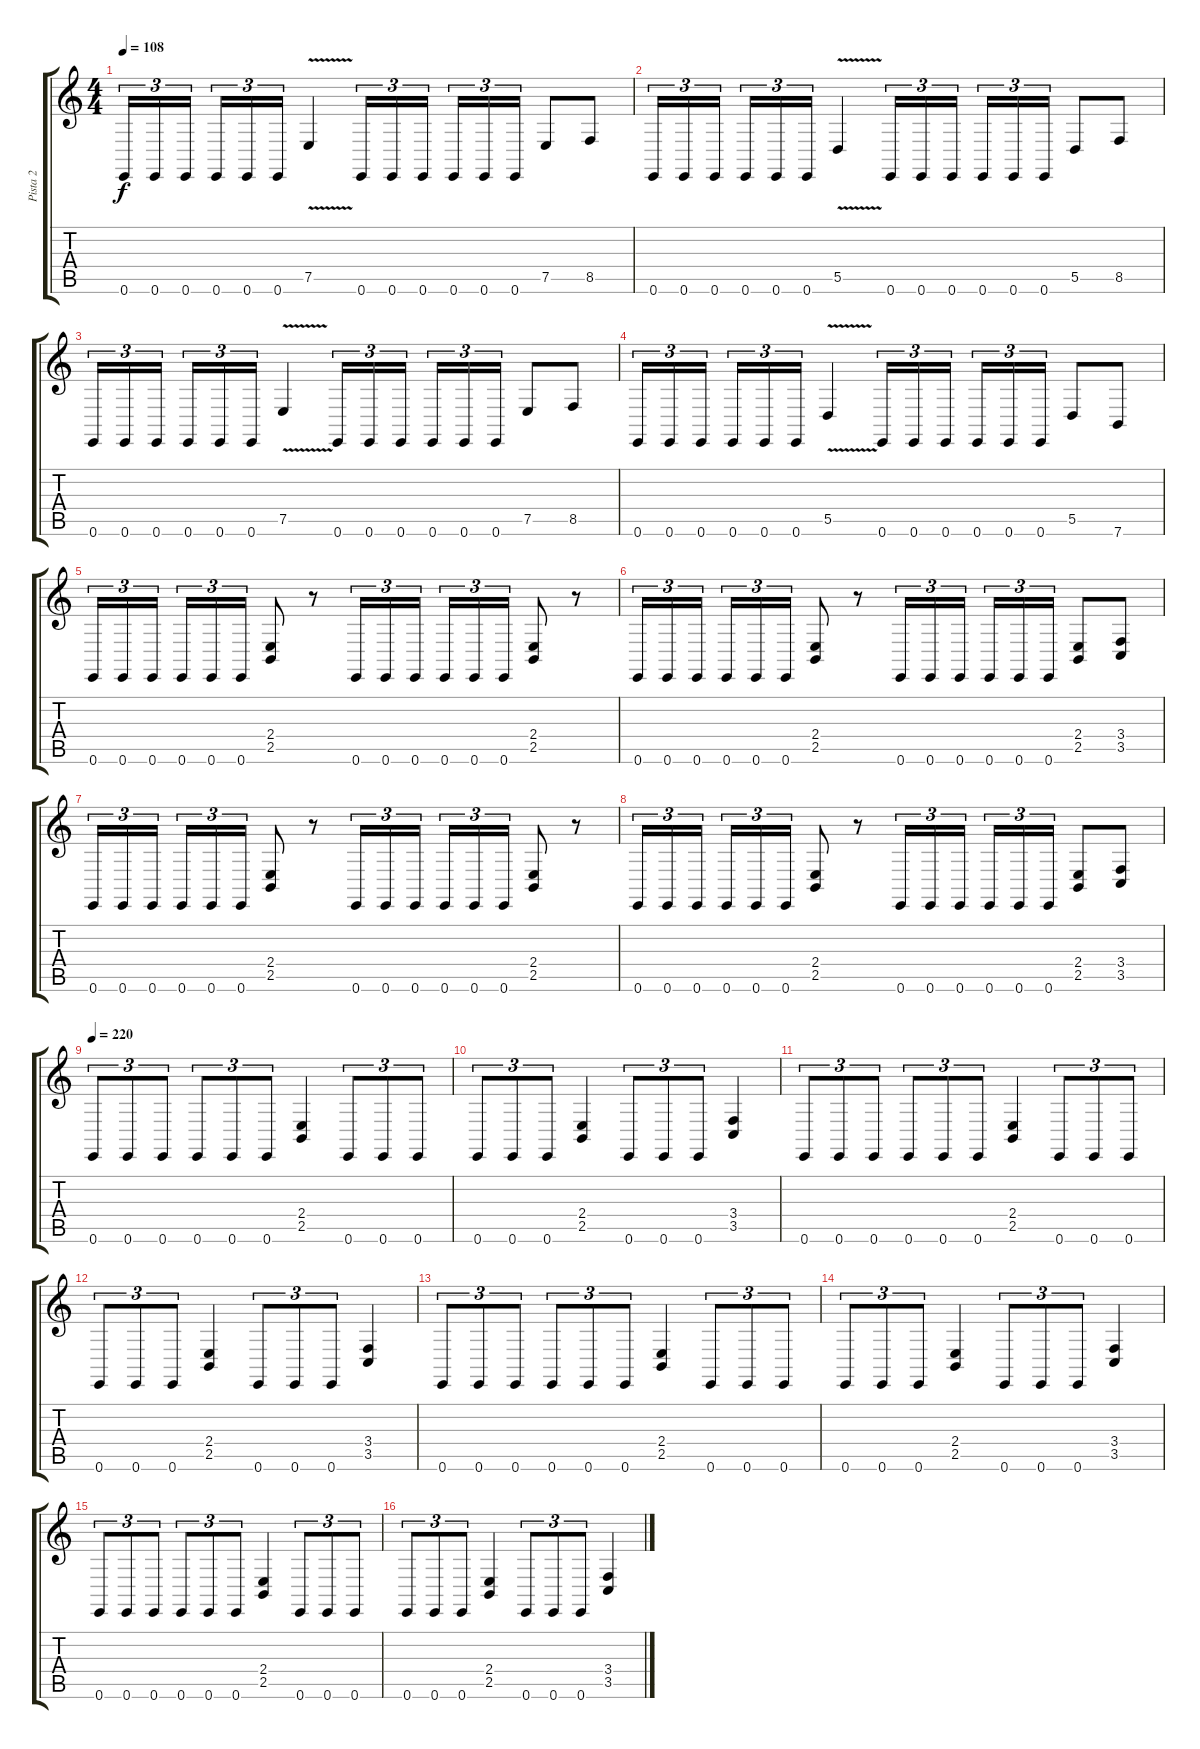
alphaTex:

\track ("Pista 2" "Pista 2") {instrument violin}
\staff {score tabs}
\tuning (E4 B3 G3 D3 A2 E2) {hide}
\ts (4 4)
\tempo 108
\clef g2
\ks c
0.6.16{tu (3 2) dy f} 0.6.16{tu (3 2)} 0.6.16{tu (3 2) beam splitsecondary} 0.6.16{tu (3 2)} 0.6.16{tu (3 2)} 0.6.16{tu (3 2)} 7.5{v}.4 0.6.16{tu (3 2)} 0.6.16{tu (3 2)} 0.6.16{tu (3 2) beam splitsecondary} 0.6.16{tu (3 2)} 0.6.16{tu (3 2)} 0.6.16{tu (3 2)} 7.5.8 8.5.8 |
0.6.16{tu (3 2)} 0.6.16{tu (3 2)} 0.6.16{tu (3 2) beam splitsecondary} 0.6.16{tu (3 2)} 0.6.16{tu (3 2)} 0.6.16{tu (3 2)} 5.5{v}.4 0.6.16{tu (3 2)} 0.6.16{tu (3 2)} 0.6.16{tu (3 2) beam splitsecondary} 0.6.16{tu (3 2)} 0.6.16{tu (3 2)} 0.6.16{tu (3 2)} 5.5.8 8.5.8 |
0.6.16{tu (3 2)} 0.6.16{tu (3 2)} 0.6.16{tu (3 2) beam splitsecondary} 0.6.16{tu (3 2)} 0.6.16{tu (3 2)} 0.6.16{tu (3 2)} 7.5{v}.4 0.6.16{tu (3 2)} 0.6.16{tu (3 2)} 0.6.16{tu (3 2) beam splitsecondary} 0.6.16{tu (3 2)} 0.6.16{tu (3 2)} 0.6.16{tu (3 2)} 7.5.8 8.5.8 |
0.6.16{tu (3 2)} 0.6.16{tu (3 2)} 0.6.16{tu (3 2) beam splitsecondary} 0.6.16{tu (3 2)} 0.6.16{tu (3 2)} 0.6.16{tu (3 2)} 5.5{v}.4 0.6.16{tu (3 2)} 0.6.16{tu (3 2)} 0.6.16{tu (3 2) beam splitsecondary} 0.6.16{tu (3 2)} 0.6.16{tu (3 2)} 0.6.16{tu (3 2)} 5.5.8 7.6.8 |
0.6.16{tu (3 2)} 0.6.16{tu (3 2)} 0.6.16{tu (3 2) beam splitsecondary} 0.6.16{tu (3 2)} 0.6.16{tu (3 2)} 0.6.16{tu (3 2)} (2.4 2.5).8 r.8 0.6.16{tu (3 2)} 0.6.16{tu (3 2)} 0.6.16{tu (3 2) beam splitsecondary} 0.6.16{tu (3 2)} 0.6.16{tu (3 2)} 0.6.16{tu (3 2)} (2.4 2.5).8 r.8 |
0.6.16{tu (3 2)} 0.6.16{tu (3 2)} 0.6.16{tu (3 2) beam splitsecondary} 0.6.16{tu (3 2)} 0.6.16{tu (3 2)} 0.6.16{tu (3 2)} (2.4 2.5).8 r.8 0.6.16{tu (3 2)} 0.6.16{tu (3 2)} 0.6.16{tu (3 2) beam splitsecondary} 0.6.16{tu (3 2)} 0.6.16{tu (3 2)} 0.6.16{tu (3 2)} (2.4 2.5).8 (3.4 3.5).8 |
0.6.16{tu (3 2)} 0.6.16{tu (3 2)} 0.6.16{tu (3 2) beam splitsecondary} 0.6.16{tu (3 2)} 0.6.16{tu (3 2)} 0.6.16{tu (3 2)} (2.4 2.5).8 r.8 0.6.16{tu (3 2)} 0.6.16{tu (3 2)} 0.6.16{tu (3 2) beam splitsecondary} 0.6.16{tu (3 2)} 0.6.16{tu (3 2)} 0.6.16{tu (3 2)} (2.4 2.5).8 r.8 |
0.6.16{tu (3 2)} 0.6.16{tu (3 2)} 0.6.16{tu (3 2) beam splitsecondary} 0.6.16{tu (3 2)} 0.6.16{tu (3 2)} 0.6.16{tu (3 2)} (2.4 2.5).8 r.8 0.6.16{tu (3 2)} 0.6.16{tu (3 2)} 0.6.16{tu (3 2) beam splitsecondary} 0.6.16{tu (3 2)} 0.6.16{tu (3 2)} 0.6.16{tu (3 2)} (2.4 2.5).8 (3.4 3.5).8 |
\tempo 220
0.6.8{tu (3 2)} 0.6.8{tu (3 2)} 0.6.8{tu (3 2)} 0.6.8{tu (3 2)} 0.6.8{tu (3 2)} 0.6.8{tu (3 2)} (2.4 2.5).4 0.6.8{tu (3 2)} 0.6.8{tu (3 2)} 0.6.8{tu (3 2)} |
0.6.8{tu (3 2)} 0.6.8{tu (3 2)} 0.6.8{tu (3 2)} (2.4 2.5).4 0.6.8{tu (3 2)} 0.6.8{tu (3 2)} 0.6.8{tu (3 2)} (3.4 3.5).4 |
0.6.8{tu (3 2)} 0.6.8{tu (3 2)} 0.6.8{tu (3 2)} 0.6.8{tu (3 2)} 0.6.8{tu (3 2)} 0.6.8{tu (3 2)} (2.4 2.5).4 0.6.8{tu (3 2)} 0.6.8{tu (3 2)} 0.6.8{tu (3 2)} |
0.6.8{tu (3 2)} 0.6.8{tu (3 2)} 0.6.8{tu (3 2)} (2.4 2.5).4 0.6.8{tu (3 2)} 0.6.8{tu (3 2)} 0.6.8{tu (3 2)} (3.4 3.5).4 |
0.6.8{tu (3 2)} 0.6.8{tu (3 2)} 0.6.8{tu (3 2)} 0.6.8{tu (3 2)} 0.6.8{tu (3 2)} 0.6.8{tu (3 2)} (2.4 2.5).4 0.6.8{tu (3 2)} 0.6.8{tu (3 2)} 0.6.8{tu (3 2)} |
0.6.8{tu (3 2)} 0.6.8{tu (3 2)} 0.6.8{tu (3 2)} (2.4 2.5).4 0.6.8{tu (3 2)} 0.6.8{tu (3 2)} 0.6.8{tu (3 2)} (3.4 3.5).4 |
0.6.8{tu (3 2)} 0.6.8{tu (3 2)} 0.6.8{tu (3 2)} 0.6.8{tu (3 2)} 0.6.8{tu (3 2)} 0.6.8{tu (3 2)} (2.4 2.5).4 0.6.8{tu (3 2)} 0.6.8{tu (3 2)} 0.6.8{tu (3 2)} |
0.6.8{tu (3 2)} 0.6.8{tu (3 2)} 0.6.8{tu (3 2)} (2.4 2.5).4 0.6.8{tu (3 2)} 0.6.8{tu (3 2)} 0.6.8{tu (3 2)} (3.4 3.5).4
